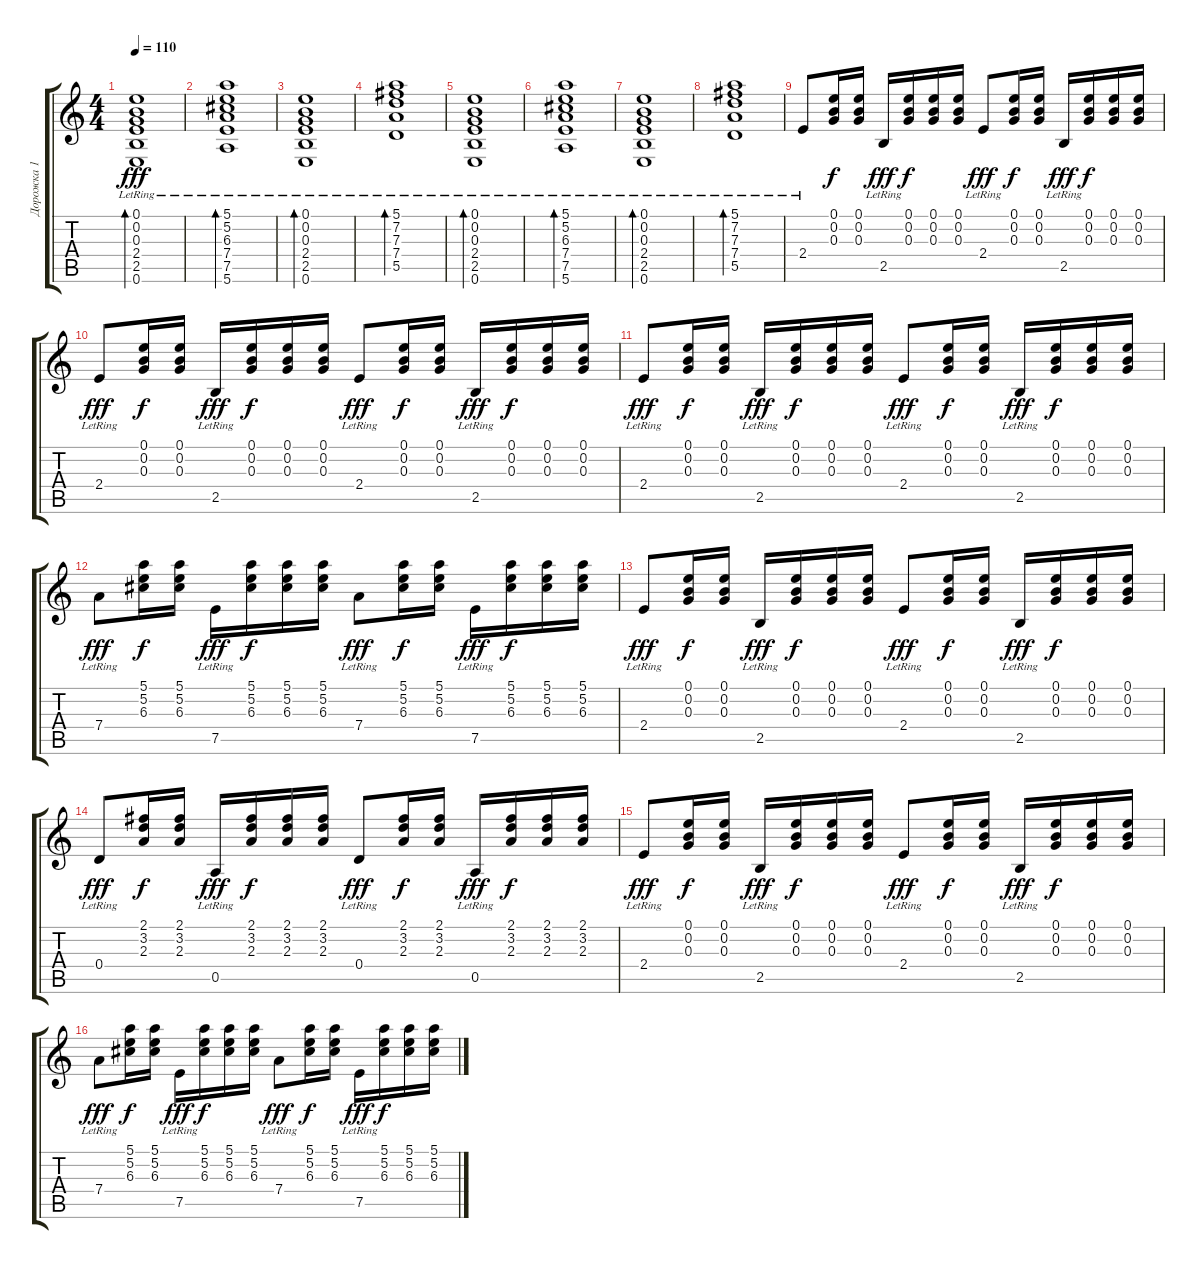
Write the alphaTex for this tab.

\track ("Дорожка 1" "Дорожка 1") {instrument acousticguitarsteel}
\staff {score tabs}
\tuning (E4 B3 G3 D3 A2 E2) {hide}
\ts (4 4)
\tempo 110
\clef g2
\ks c
(0.1{lr} 0.2{lr} 0.3{lr} 2.4{lr} 2.5{lr} 0.6{lr}).1{bd 480 dy fff instrument acousticguitarsteel} |
(5.1{lr} 5.2{lr} 6.3{lr} 7.4{lr} 7.5{lr} 5.6{lr}).1{bd 480} |
(0.1{lr} 0.2{lr} 0.3{lr} 2.4{lr} 2.5{lr} 0.6{lr}).1{bd 480} |
(5.1{lr} 7.2{lr} 7.3{lr} 7.4{lr} 5.5{lr}).1{bd 480} |
(0.1{lr} 0.2{lr} 0.3{lr} 2.4{lr} 2.5{lr} 0.6{lr}).1{bd 480} |
(5.1{lr} 5.2{lr} 6.3{lr} 7.4{lr} 7.5{lr} 5.6{lr}).1{bd 480} |
(0.1{lr} 0.2{lr} 0.3{lr} 2.4{lr} 2.5{lr} 0.6{lr}).1{bd 480} |
(5.1{lr} 7.2{lr} 7.3{lr} 7.4{lr} 5.5{lr}).1{bd 480} |
2.4{lr}.8 (0.1 0.2 0.3).16{dy f} (0.1 0.2 0.3).16 2.5{lr}.16{dy fff} (0.1 0.2 0.3).16{dy f} (0.1 0.2 0.3).16 (0.1 0.2 0.3).16 2.4{lr}.8{dy fff} (0.1 0.2 0.3).16{dy f} (0.1 0.2 0.3).16 2.5{lr}.16{dy fff} (0.1 0.2 0.3).16{dy f} (0.1 0.2 0.3).16 (0.1 0.2 0.3).16 |
2.4{lr}.8{dy fff} (0.1 0.2 0.3).16{dy f} (0.1 0.2 0.3).16 2.5{lr}.16{dy fff} (0.1 0.2 0.3).16{dy f} (0.1 0.2 0.3).16 (0.1 0.2 0.3).16 2.4{lr}.8{dy fff} (0.1 0.2 0.3).16{dy f} (0.1 0.2 0.3).16 2.5{lr}.16{dy fff} (0.1 0.2 0.3).16{dy f} (0.1 0.2 0.3).16 (0.1 0.2 0.3).16 |
2.4{lr}.8{dy fff} (0.1 0.2 0.3).16{dy f} (0.1 0.2 0.3).16 2.5{lr}.16{dy fff} (0.1 0.2 0.3).16{dy f} (0.1 0.2 0.3).16 (0.1 0.2 0.3).16 2.4{lr}.8{dy fff} (0.1 0.2 0.3).16{dy f} (0.1 0.2 0.3).16 2.5{lr}.16{dy fff} (0.1 0.2 0.3).16{dy f} (0.1 0.2 0.3).16 (0.1 0.2 0.3).16 |
7.4{lr}.8{dy fff} (5.1 5.2 6.3).16{dy f} (5.1 5.2 6.3).16 7.5{lr}.16{dy fff} (5.1 5.2 6.3).16{dy f} (5.1 5.2 6.3).16 (5.1 5.2 6.3).16 7.4{lr}.8{dy fff} (5.1 5.2 6.3).16{dy f} (5.1 5.2 6.3).16 7.5{lr}.16{dy fff} (5.1 5.2 6.3).16{dy f} (5.1 5.2 6.3).16 (5.1 5.2 6.3).16 |
2.4{lr}.8{dy fff} (0.1 0.2 0.3).16{dy f} (0.1 0.2 0.3).16 2.5{lr}.16{dy fff} (0.1 0.2 0.3).16{dy f} (0.1 0.2 0.3).16 (0.1 0.2 0.3).16 2.4{lr}.8{dy fff} (0.1 0.2 0.3).16{dy f} (0.1 0.2 0.3).16 2.5{lr}.16{dy fff} (0.1 0.2 0.3).16{dy f} (0.1 0.2 0.3).16 (0.1 0.2 0.3).16 |
0.4{lr}.8{dy fff} (2.1 3.2 2.3).16{dy f} (2.1 3.2 2.3).16 0.5{lr}.16{dy fff} (2.1 3.2 2.3).16{dy f} (2.1 3.2 2.3).16 (2.1 3.2 2.3).16 0.4{lr}.8{dy fff} (2.1 3.2 2.3).16{dy f} (2.1 3.2 2.3).16 0.5{lr}.16{dy fff} (2.1 3.2 2.3).16{dy f} (2.1 3.2 2.3).16 (2.1 3.2 2.3).16 |
2.4{lr}.8{dy fff} (0.1 0.2 0.3).16{dy f} (0.1 0.2 0.3).16 2.5{lr}.16{dy fff} (0.1 0.2 0.3).16{dy f} (0.1 0.2 0.3).16 (0.1 0.2 0.3).16 2.4{lr}.8{dy fff} (0.1 0.2 0.3).16{dy f} (0.1 0.2 0.3).16 2.5{lr}.16{dy fff} (0.1 0.2 0.3).16{dy f} (0.1 0.2 0.3).16 (0.1 0.2 0.3).16 |
7.4{lr}.8{dy fff} (5.1 5.2 6.3).16{dy f} (5.1 5.2 6.3).16 7.5{lr}.16{dy fff} (5.1 5.2 6.3).16{dy f} (5.1 5.2 6.3).16 (5.1 5.2 6.3).16 7.4{lr}.8{dy fff} (5.1 5.2 6.3).16{dy f} (5.1 5.2 6.3).16 7.5{lr}.16{dy fff} (5.1 5.2 6.3).16{dy f} (5.1 5.2 6.3).16 (5.1 5.2 6.3).16
